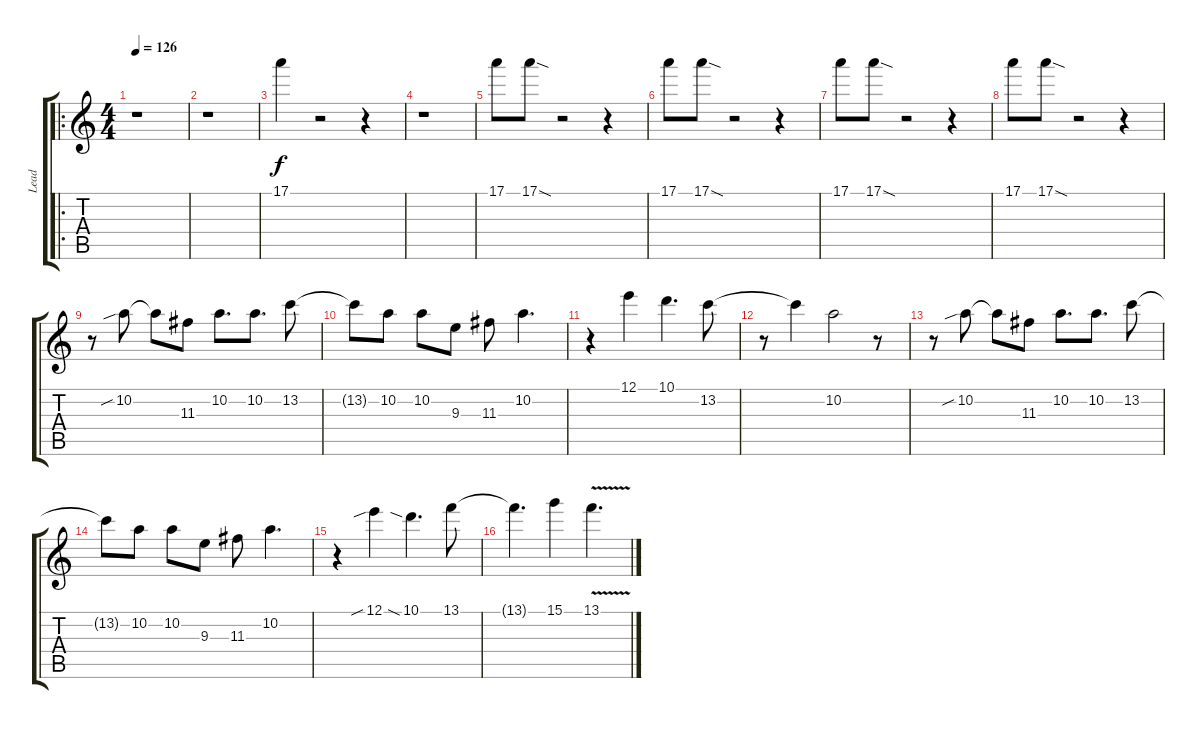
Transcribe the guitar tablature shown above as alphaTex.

\track ("Lead" "Lead") {instrument distortionguitar}
\staff {score tabs}
\tuning (E4 B3 G3 D3 A2 E2) {hide}
\ro
\ts (4 4)
\tempo 126
\clef g2
\ks c
r.1{dy f instrument distortionguitar} |
r.1 |
17.1.4 r.2 r.4 |
r.1 |
17.1.8 17.1{sod}.8 r.2 r.4 |
17.1.8 17.1{sod}.8 r.2 r.4 |
17.1.8 17.1{sod}.8 r.2 r.4 |
17.1.8 17.1{sod}.8 r.2 r.4 |
r.8 10.2{sib}.8 10.2{t}.8 11.3.8 10.2.8{d} 10.2.8{d} 13.2.8 |
13.2{t}.8 10.2.8 10.2.8 9.3.8 11.3.8 10.2.4{d} |
r.4 12.1.4 10.1.4{d} 13.2.8 |
r.8 13.2{t}.4 10.2.2 r.8 |
r.8 10.2{sib}.8 10.2{t}.8 11.3.8 10.2.8{d} 10.2.8{d} 13.2.8 |
13.2{t}.8 10.2.8 10.2.8 9.3.8 11.3.8 10.2.4{d} |
r.4 12.1{sib}.4 10.1{sia}.4{d} 13.1.8 |
13.1{t}.4{d} 15.1.4 13.1{v}.4{d}
